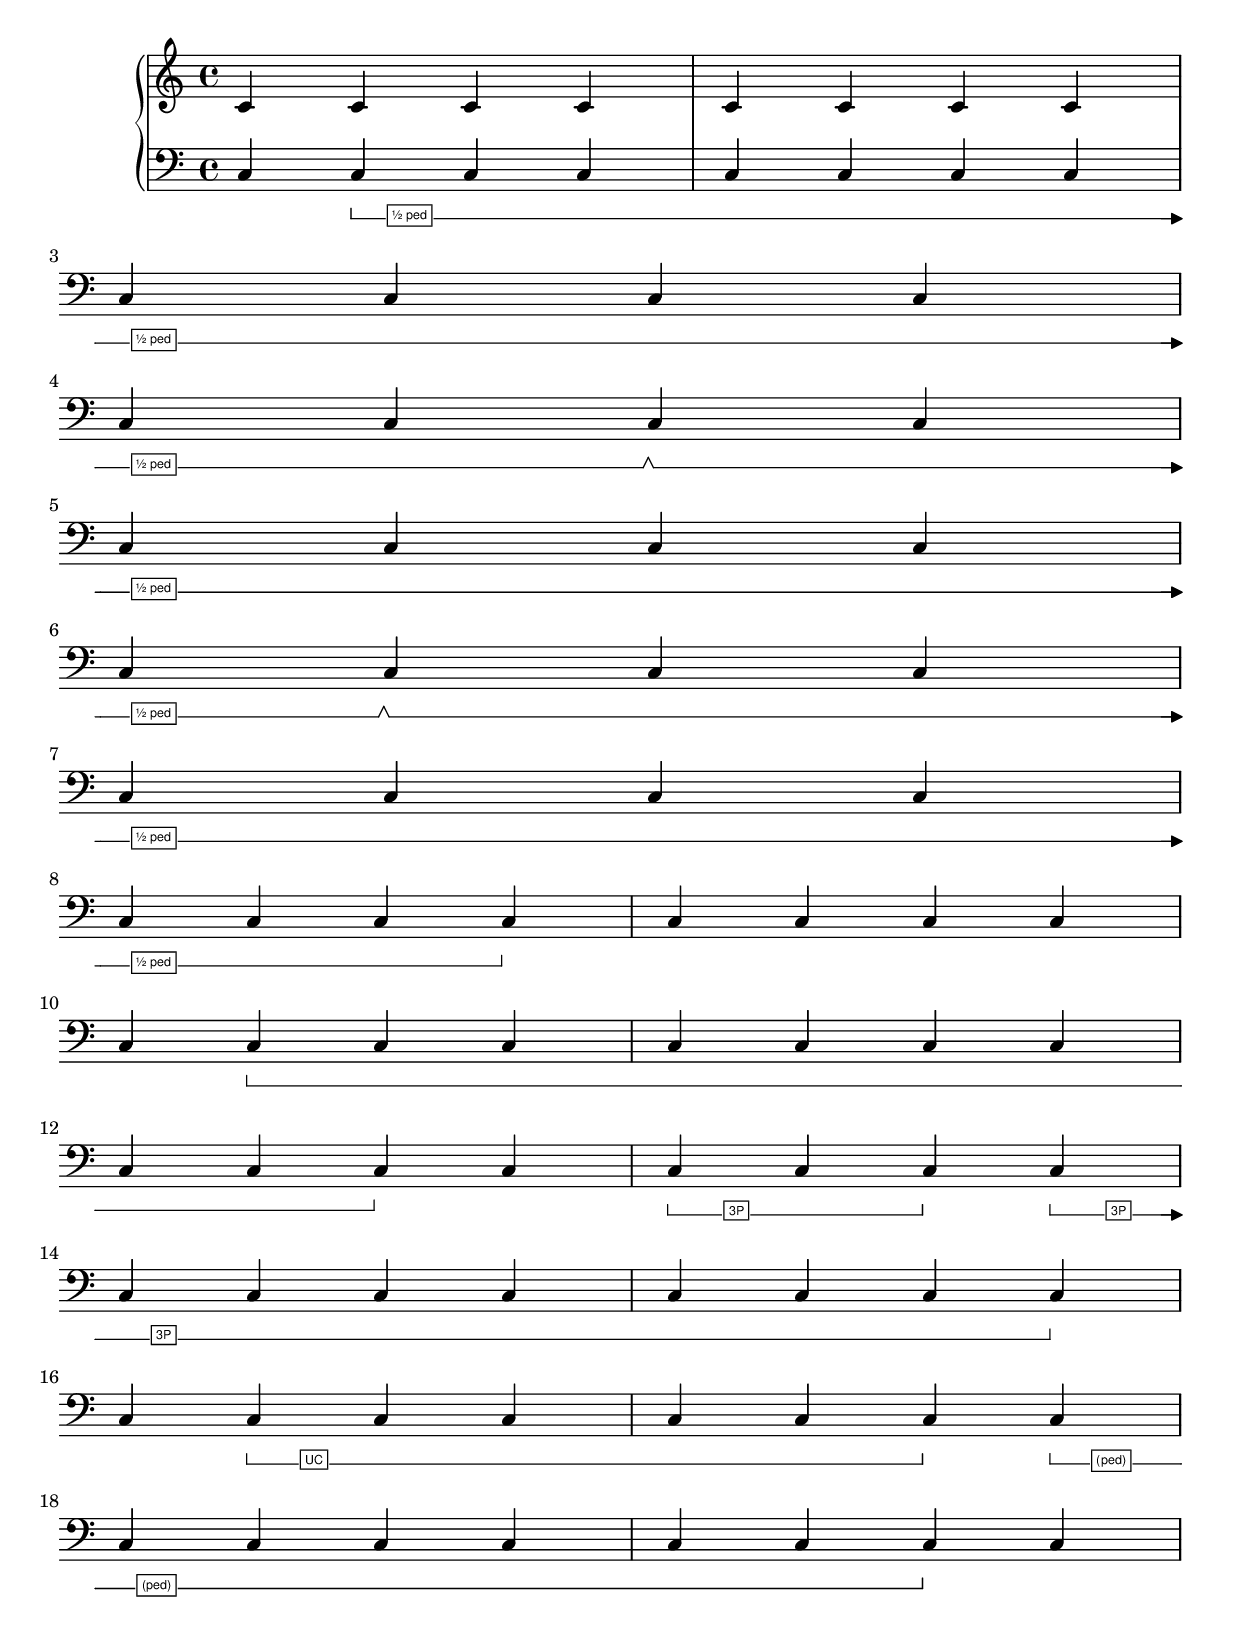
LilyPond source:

\version "2.19.59"

\version "2.19.59"

\header {
  snippet-title = "Pedal Decorations"
  snippet-author = "Andrew Bernard, Thomas Morley"
  snippet-author-email = "andrew.bernard@gmail.com"
  snippet-source = ""
  snippet-description = \markup {
    Add arbitrary cautionary text to pedal brackets on the left hand side,
    and optionally continuation arrows on the right hand side as well.
  }
  tags = "pedal, bracket, arrow, cautionary"
  status = "ready"
}


% Pedal bracket decorations - text on LHS and arrows on RHS.
% Andrew Bernard
% With many thanks to Thomas Morley.

#(define (format-pedal-text-stencil grob strg)
    #{
    \markup
      \abs-fontsize #6 \sans \upright \whiteout \box \pad-markup #0.3 $strg
    #})

#(define (make-arrow-path arrow-length arrowhead-height arrowhead-width)
  "Draw arrow with triangular arrowhead."
  (list
    'moveto 0 0
    'lineto arrow-length 0
    'lineto arrow-length (/ arrowhead-width 2)
    'lineto (+ arrow-length arrowhead-height) 0
    'lineto arrow-length (- (/ arrowhead-width 2))
    'lineto arrow-length 0
    'closepath))

#(define make-arrow-stencil
  ;; TODO call the values from a set 'details-property?
  (let* ((thickness 0.1)
         (arrowhead-height 1.0)
         (arrowhead-width 1.0)
         (arrow-length 1.0))
    (make-path-stencil
      (make-arrow-path
        arrow-length
        arrowhead-height
        arrowhead-width)
      thickness 1 1 #t)))

#(define (add-arrow g)
  (let ((stil (ly:grob-property g 'stencil)))
    (if (ly:stencil? stil)
        (ly:grob-set-property! g 'stencil
          (ly:stencil-combine-at-edge stil X RIGHT make-arrow-stencil -2)))))

#(define (add-text txt grob)
  (let ((stil (ly:grob-property grob 'stencil)))
    (if (ly:stencil? stil)
        (let* ((text-stil
                 (grob-interpret-markup
                   grob (format-pedal-text-stencil grob txt)))
               (text-stil-x-extent (ly:stencil-extent text-stil X))
               (text-stil-x-length (interval-length text-stil-x-extent))
               (stil-x-extent (ly:stencil-extent stil X))
               (stil-x-length (interval-length stil-x-extent))
               ;; Get list of spanners bounded by PianoPedalBrackets-left-bound
               ;; (which is PaperColumn or NonMusicalPaperColumn).
               ;;
               ;; This works score-wide, even if this callback is applied
               ;; in a bottom-context!!
               ;; Thus we need to care how to catch only the
               ;; PianoPedalBrackets for the current context.
               ;; This is done further below by setting the id-property to
               ;; 'txt' and filtering for it in 'piano-pedal-brackets-with-id'
               ;; here.
               (left-bound (ly:spanner-bound grob LEFT))
               (left-bound-spanners
                 (ly:grob-array->list
                   (ly:grob-object left-bound 'bounded-by-me)))
               ;; filter left-bound-spanners for PianoPedalBrackets with
               ;; matching id
               (piano-pedal-brackets-with-id
                 (filter
                   (lambda (left-bound-spanner)
                     (and
                       (grob::has-interface
                         left-bound-spanner
                         'piano-pedal-bracket-interface)
                       (string=?
                         (ly:grob-property left-bound-spanner 'id)
                         (markup->string txt))))
                   left-bound-spanners))
               ;; delete identical PianoPedalBracket from piano-pedal-brackets
               ;; TODO `delete-duplicates' may be expensive, see guile-manual
               ;;      find another method
               (bounded-piano-brackets-per-column
                 (delete-duplicates piano-pedal-brackets-with-id)))

        (if (or
               (= (length bounded-piano-brackets-per-column) 2)
               (< stil-x-length text-stil-x-length))
            '()
            (ly:grob-set-property! grob 'stencil
              (ly:stencil-stack stil X LEFT text-stil -8)))))))

#(define (pedal-with-arrows-and-text lhs-text use-arrows?)
   "lhs-text - string to decorate LHS of bracket, will be formated later.
    use-arrows - boolean: use arrows on RHS if true."
   (lambda (grob)
     ;; ensure a suitable string to use for 'id
     (let ((txt
             (cond ((string? lhs-text) lhs-text)
                   ((markup? lhs-text)(markup->string lhs-text))
                   (else
                     (begin
                       (ly:warning
                         "No suitable value for lhs-text found,ignoring ~a"
                         lhs-text)
                       "")))))
       (ly:grob-set-property! grob 'id txt))
     (ly:grob-set-property! grob 'after-line-breaking
       (lambda (ppb)
         (let* (;; get broken pieces, or the single unbroken grob
                (orig (ly:grob-original ppb))
                (siblings (ly:spanner-broken-into orig))
                (pieces (if (null? siblings)
                            (list orig)
                            siblings)))
           (if (and use-arrows?
                    (pair? siblings)
                    (not (equal? ppb (last siblings))))
               (add-arrow ppb))
           (add-text lhs-text ppb))))))


% example usage
pedalWithArrowsAndTextPed =
\override Score.PianoPedalBracket.before-line-breaking = #(pedal-with-arrows-and-text "(ped)" #t)

pedalWithArrowsAndTextHalfPed =
\override Score.PianoPedalBracket.before-line-breaking = #(pedal-with-arrows-and-text "½ ped" #t)

pedalWithArrowsAndTextThreeP =
\override Score.PianoPedalBracket.before-line-breaking = #(pedal-with-arrows-and-text "3P" #t)

pedalWithArrowsAndTextUC =
\override Score.PianoPedalBracket.before-line-breaking = #(pedal-with-arrows-and-text "UC" #t)

pedalWithTextPed =
\override Score.PianoPedalBracket.before-line-breaking = #(pedal-with-arrows-and-text "(ped)" #f)

% example music

treble = {
  \clef treble
  \time 4/4
  c'4 c' c' c'
  c' c' c' c'
}

bass = {
  \clef bass
  \time 4/4

  c4
  \pedalWithArrowsAndTextHalfPed
  c\sustainOn c c
  c c c c
  \break
  c c c c
  \break
  c c c^\sustainOff\sustainOn c
  \break
  c c c c
  \break
  c c\sustainOff\sustainOn c c
  \break
  c c c c
  \break
  c c c c\sustainOff
  c c c c
  \break
  % turn off decorations
  \revert Score.PianoPedalBracket.before-line-breaking
  c c\sustainOn c c
  c c c c
  \break
  c c c\sustainOff c
  \pedalWithArrowsAndTextThreeP
  c\sustainOn c c\sustainOff
  c\sustainOn
  \break
  c c c c
  c c c c\sustainOff
  \break
  c
  \pedalWithArrowsAndTextUC
  c\sustainOn c c
  c c c\sustainOff
  \pedalWithTextPed
  c\sustainOn
  \break
  c c c c
  c c c\sustainOff c
}

\score {

  \new PianoStaff
  <<
    \new Staff = "treble"  { \treble }
    \new Staff = "bass" { \bass }
  >>

  \layout {
    \context {
      \Score
      pedalSustainStyle = #'bracket
    }
  }
}
